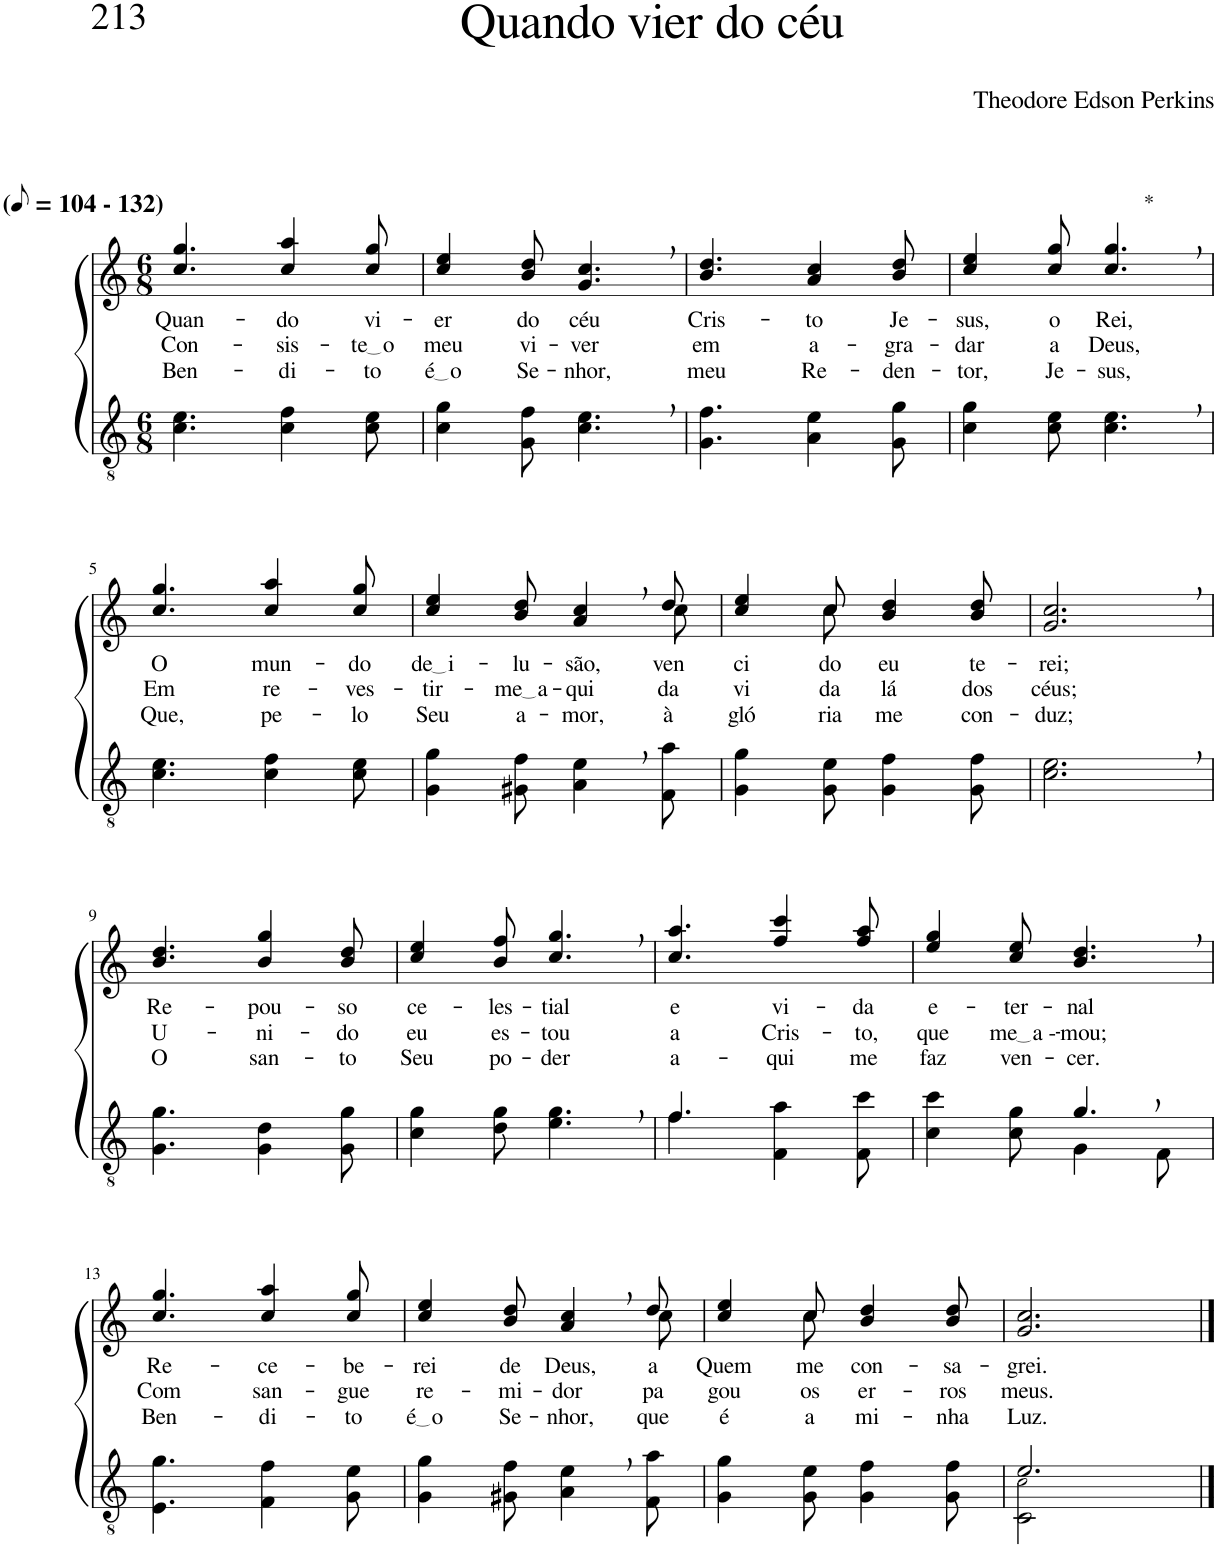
**kern	**kern	**text	**text	**text
*part2	*part1	*part1	*part1	*part1
*staff2	*staff1	*staff1	*staff1	*staff1
*I"Parte III e IV	*I"Parte I e II	*	*	*
*clefGv2	*clefG2	*	*	*
*Trd5c9	*Trd5c9	*	*	*
*k[]	*k[]	*	*	*
*M6/8	*M6/8	*	*	*
*MM52	*MM52	*	*	*
=1	=1	=1	=1	=1
!	!LO:TX:a:B:t=(	!	!	!
!	!LO:TX:a:B:t=- 132)	!	!	!
!	!	!LO:LY:b	!LO:LY:b	!LO:LY:b
4.c\ 4.e\	4.cc/ 4.gg/	Quan-	Con-	Ben-
!	!	!LO:LY:b	!LO:LY:b	!LO:LY:b
4c\ 4f\	4cc/ 4aa/	-do	-sis-	-di-
!	!	!LO:LY:b	!LO:LY:b	!LO:LY:b
8c\ 8e\	8cc/ 8gg/	vi-	te o	-to
=2	=2	=2	=2	=2
!	!	!LO:LY:b	!LO:LY:b	!LO:LY:b
4c\ 4g\	4cc/ 4ee/	-er	meu	é o
!	!	!LO:LY:b	!LO:LY:b	!LO:LY:b
8G\ 8f\	8b/ 8dd/	do	vi-	Se-
!	!	!LO:LY:b	!LO:LY:b	!LO:LY:b
4.c\, 4.e\,	4.g/, 4.cc/,	céu	-ver	-nhor,
=3	=3	=3	=3	=3
!	!	!LO:LY:b	!LO:LY:b	!LO:LY:b
4.G\ 4.f\	4.b/ 4.dd/	Cris-	em	meu
!	!	!LO:LY:b	!LO:LY:b	!LO:LY:b
4A\ 4e\	4a/ 4cc/	-to	a-	Re-
!	!	!LO:LY:b	!LO:LY:b	!LO:LY:b
8G\ 8g\	8b/ 8dd/	Je-	-gra-	-den-
=4	=4	=4	=4	=4
!	!	!LO:LY:b	!LO:LY:b	!LO:LY:b
4c\ 4g\	4cc/ 4ee/	-sus,	-dar	-tor,
!	!	!LO:LY:b	!LO:LY:b	!LO:LY:b
8c\ 8e\	8cc/ 8gg/	o	a	Je-
!	!LO:TX:a:t=*	!	!	!
!	!	!LO:LY:b	!LO:LY:b	!LO:LY:b
4.c\, 4.e\,	4.cc/, 4.gg/,	Rei,	Deus,	-sus,
!!LO:LB:g=z
=5	=5	=5	=5	=5
!	!	!LO:LY:b	!LO:LY:b	!LO:LY:b
4.c\ 4.e\	4.cc/ 4.gg/	O	Em	Que,
!	!	!LO:LY:b	!LO:LY:b	!LO:LY:b
4c\ 4f\	4cc/ 4aa/	mun-	re-	pe-
!	!	!LO:LY:b	!LO:LY:b	!LO:LY:b
8c\ 8e\	8cc/ 8gg/	-do	-ves-	-lo
=6	=6	=6	=6	=6
!	!	!LO:LY:b	!LO:LY:b	!LO:LY:b
*	*^	*	*	*
4G\ 4g\	4cc/ 4ee/	8ryy	de i	-tir-	Seu
!	!	!	!LO:LY:b	!LO:LY:b	!LO:LY:b
*	*v	*v	*	*	*
8G#X\ 8f\	8b/ 8dd/	-lu-	me a	a-
!	!	!LO:LY:b	!LO:LY:b	!LO:LY:b
4A\, 4e\,	4a/, 4cc/,	-são,	-qui	-mor,
*	*^	*	*	*
!	!	!	!LO:LY:b	!LO:LY:b	!LO:LY:b
8F\ 8a\	8dd/	8cc\	ven-	da	à
=7	=7	=7	=7	=7	=7
!	!	!	!LO:LY:b	!LO:LY:b	!LO:LY:b
4G\ 4g\	4cc/ 4ee/	4ryy	-ci-	vi-	gló-
!	!	!	!LO:LY:b	!LO:LY:b	!LO:LY:b
8G\ 8e\	8cc/	8cc\	-do	-da	-ria
!	!	!	!LO:LY:b	!LO:LY:b	!LO:LY:b
4G\ 4f\	4b/ 4dd/	4.ryy	eu	lá	me
!	!	!	!LO:LY:b	!LO:LY:b	!LO:LY:b
8G\ 8f\	8b/ 8dd/	.	te-	dos	con-
*	*v	*v	*	*	*
=8	=8	=8	=8	=8
!	!	!LO:LY:b	!LO:LY:b	!LO:LY:b
2.c\, 2.e\,	2.g/, 2.cc/,	-rei;	céus;	-duz;
!!LO:LB:g=z
=9	=9	=9	=9	=9
!	!	!LO:LY:b	!LO:LY:b	!LO:LY:b
4.G\ 4.g\	4.b/ 4.dd/	Re-	U-	O
!	!	!LO:LY:b	!LO:LY:b	!LO:LY:b
4G\ 4d\	4b/ 4gg/	-pou-	-ni-	san-
!	!	!LO:LY:b	!LO:LY:b	!LO:LY:b
8G\ 8g\	8b/ 8dd/	-so	-do	-to
=10	=10	=10	=10	=10
!	!	!LO:LY:b	!LO:LY:b	!LO:LY:b
4c\ 4g\	4cc/ 4ee/	ce-	eu	Seu
!	!	!LO:LY:b	!LO:LY:b	!LO:LY:b
8d\ 8g\	8b/ 8ff/	-les-	es-	po-
!	!	!LO:LY:b	!LO:LY:b	!LO:LY:b
4.e\, 4.g\,	4.cc/, 4.gg/,	-tial	-tou	-der
=11	=11	=11	=11	=11
*^	*	*	*	*
!	!	!	!LO:LY:b	!LO:LY:b	!LO:LY:b
4.f/	4.f\	4.cc/ 4.aa/	e	a	a-
!	!	!	!LO:LY:b	!LO:LY:b	!LO:LY:b
4.ryy	4F\ 4a\	4ff/ 4ccc/	vi-	Cris-	-qui
!	!	!	!LO:LY:b	!LO:LY:b	!LO:LY:b
.	8F\ 8cc\	8ff/ 8aa/	-da	-to,	me
=12	=12	=12	=12	=12	=12
!	!	!	!LO:LY:b	!LO:LY:b	!LO:LY:b
4.ryy	4c\ 4cc\	4ee/ 4gg/	e-	que	faz
!	!	!	!LO:LY:b	!LO:LY:b	!LO:LY:b
.	8c\ 8g\	8cc/ 8ee/	-ter-	me a -	ven-
!	!	!	!LO:LY:b	!LO:LY:b	!LO:LY:b
4.g,/	4G\	4.b/, 4.dd/,	-nal	-mou;	-cer.
.	8F\	.	.	.	.
!!LO:LB:g=z
=13	=13	=13	=13	=13	=13
!	!	!	!LO:LY:b	!LO:LY:b	!LO:LY:b
*v	*v	*	*	*	*
4.E\ 4.g\	4.cc/ 4.gg/	Re-	Com	Ben-
!	!	!LO:LY:b	!LO:LY:b	!LO:LY:b
4F\ 4f\	4cc/ 4aa/	-ce-	san-	-di-
!	!	!LO:LY:b	!LO:LY:b	!LO:LY:b
8G\ 8e\	8cc/ 8gg/	-be-	-gue	-to
=14	=14	=14	=14	=14
!	!	!LO:LY:b	!LO:LY:b	!LO:LY:b
*	*^	*	*	*
4G\ 4g\	4cc/ 4ee/	8ryy	-rei	re-	é o
!	!	!	!LO:LY:b	!LO:LY:b	!LO:LY:b
*	*v	*v	*	*	*
8G#X\ 8f\	8b/ 8dd/	de	-mi-	Se-
!	!	!LO:LY:b	!LO:LY:b	!LO:LY:b
4A\, 4e\,	4a/, 4cc/,	Deus,	-dor	-nhor,
*	*^	*	*	*
!	!	!	!LO:LY:b	!LO:LY:b	!LO:LY:b
8F\ 8a\	8dd/	8cc\	a	pa-	que
=15	=15	=15	=15	=15	=15
!	!	!	!LO:LY:b	!LO:LY:b	!LO:LY:b
4G\ 4g\	4cc/ 4ee/	4ryy	Quem	-gou	é
!	!	!	!LO:LY:b	!LO:LY:b	!LO:LY:b
8G\ 8e\	8cc/	8cc\	me	os	a
!	!	!	!LO:LY:b	!LO:LY:b	!LO:LY:b
4G\ 4f\	4b/ 4dd/	4.ryy	con-	er-	mi-
!	!	!	!LO:LY:b	!LO:LY:b	!LO:LY:b
8G\ 8f\	8b/ 8dd/	.	-sa-	-ros	-nha
*	*v	*v	*	*	*
=16	=16	=16	=16	=16
*^	*	*	*	*
!	!	!	!LO:LY:b	!LO:LY:b	!LO:LY:b
2.e/	2C\ 2c!\	2.g/ 2.cc/	-grei.	meus.	Luz.
.	4ryy	.	.	.	.
*v	*v	*	*	*	*
==	==	==	==	==
*-	*-	*-	*-	*-
